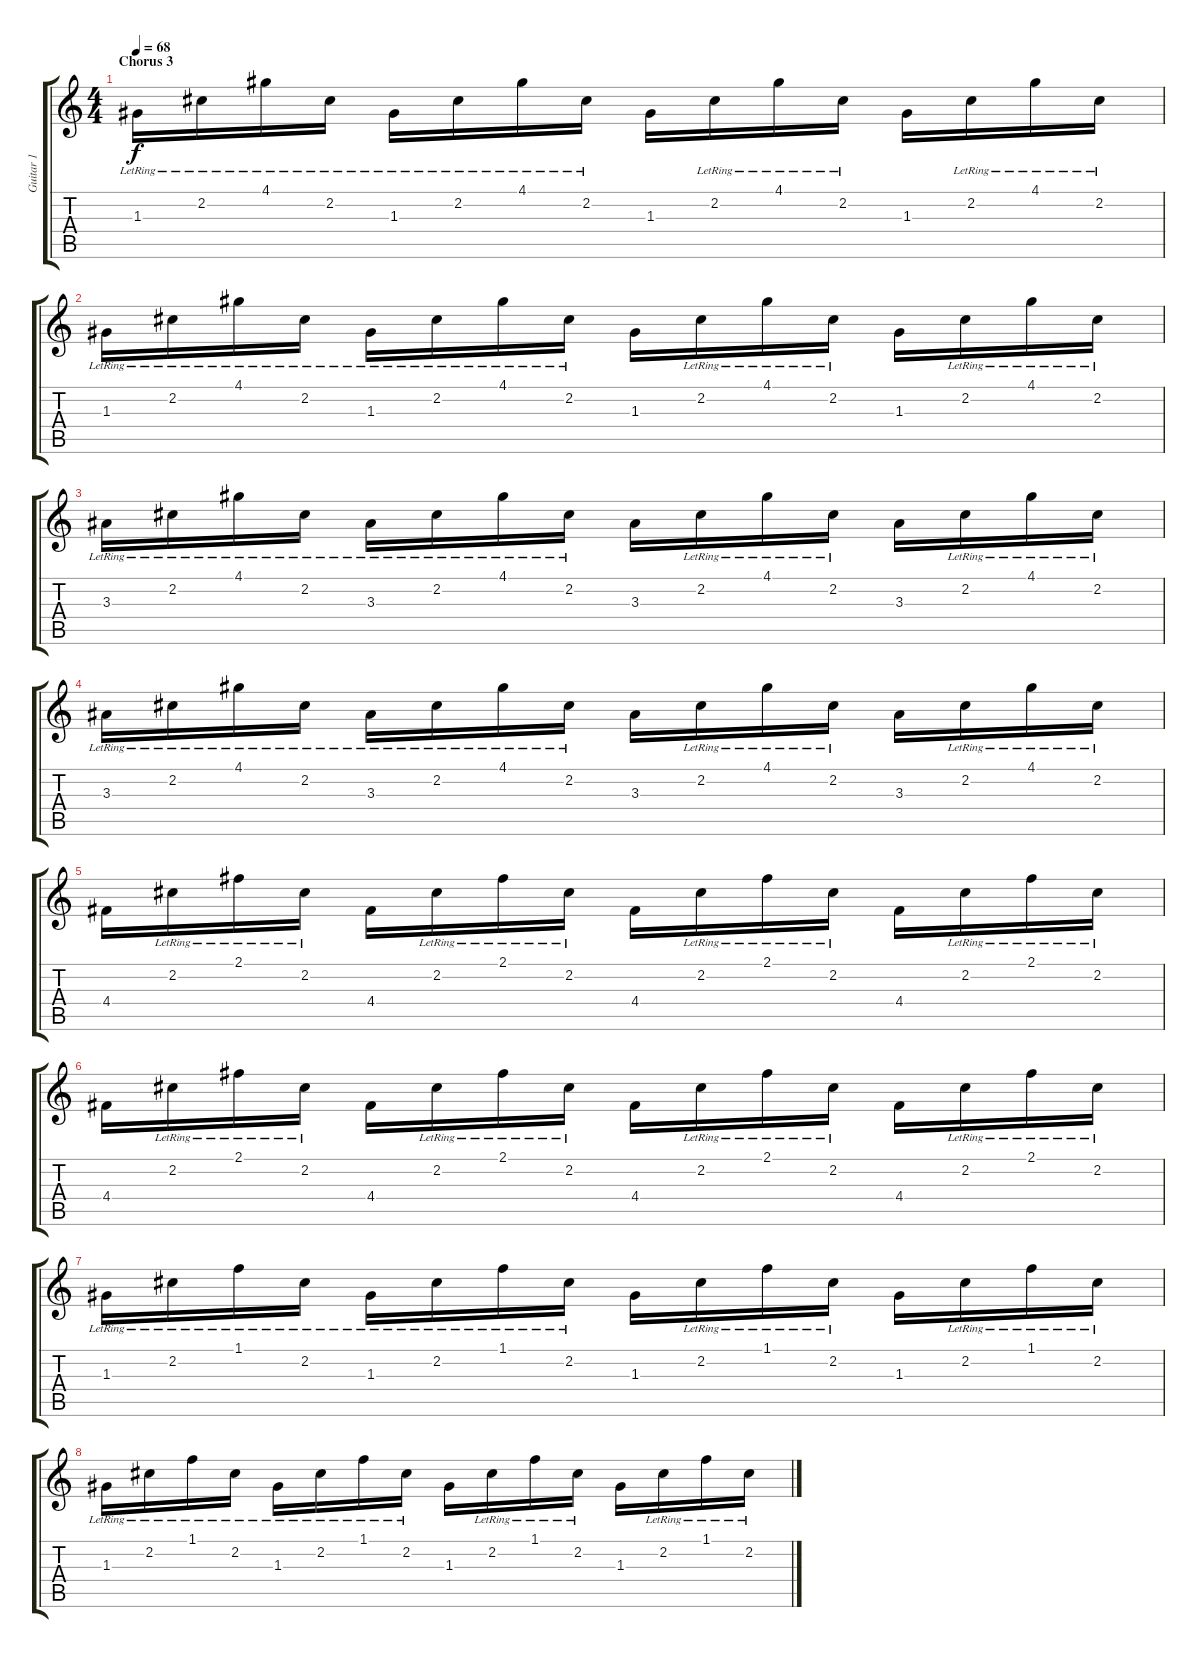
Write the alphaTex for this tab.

\track ("Guitar 1" "Guitar 1") {instrument electricguitarjazz}
\staff {score tabs}
\tuning (E4 B3 G3 D3 A2 E2) {hide}
\ts (4 4)
\section ("" "Chorus 3")
\tempo 68
\clef g2
\ks c
1.3{lr}.16{dy f volume 8 instrument electricguitarjazz} 2.2{lr}.16{instrument electricguitarjazz} 4.1{lr}.16 2.2{lr}.16 1.3{lr}.16 2.2{lr}.16 4.1{lr}.16 2.2{lr}.16 1.3.16 2.2{lr}.16 4.1{lr}.16 2.2{lr}.16 1.3.16 2.2{lr}.16 4.1{lr}.16 2.2{lr}.16 |
1.3{lr}.16 2.2{lr}.16 4.1{lr}.16 2.2{lr}.16 1.3{lr}.16 2.2{lr}.16 4.1{lr}.16 2.2{lr}.16 1.3.16 2.2{lr}.16 4.1{lr}.16 2.2{lr}.16 1.3.16 2.2{lr}.16 4.1{lr}.16 2.2{lr}.16 |
3.3{lr}.16 2.2{lr}.16 4.1{lr}.16 2.2{lr}.16 3.3{lr}.16 2.2{lr}.16 4.1{lr}.16 2.2{lr}.16 3.3.16 2.2{lr}.16 4.1{lr}.16 2.2{lr}.16 3.3.16 2.2{lr}.16 4.1{lr}.16 2.2{lr}.16 |
3.3{lr}.16 2.2{lr}.16 4.1{lr}.16 2.2{lr}.16 3.3{lr}.16 2.2{lr}.16 4.1{lr}.16 2.2{lr}.16 3.3.16 2.2{lr}.16 4.1{lr}.16 2.2{lr}.16 3.3.16 2.2{lr}.16 4.1{lr}.16 2.2{lr}.16 |
4.4.16 2.2{lr}.16 2.1{lr}.16 2.2{lr}.16 4.4.16 2.2{lr}.16 2.1{lr}.16 2.2{lr}.16 4.4.16 2.2{lr}.16 2.1{lr}.16 2.2{lr}.16 4.4.16 2.2{lr}.16 2.1{lr}.16 2.2{lr}.16 |
4.4.16 2.2{lr}.16 2.1{lr}.16 2.2{lr}.16 4.4.16 2.2{lr}.16 2.1{lr}.16 2.2{lr}.16 4.4.16 2.2{lr}.16 2.1{lr}.16 2.2{lr}.16 4.4.16 2.2{lr}.16 2.1{lr}.16 2.2{lr}.16 |
1.3{lr}.16 2.2{lr}.16 1.1{lr}.16 2.2{lr}.16 1.3{lr}.16 2.2{lr}.16 1.1{lr}.16 2.2{lr}.16 1.3.16 2.2{lr}.16 1.1{lr}.16 2.2{lr}.16 1.3.16 2.2{lr}.16 1.1{lr}.16 2.2{lr}.16 |
1.3{lr}.16 2.2{lr}.16 1.1{lr}.16 2.2{lr}.16 1.3{lr}.16 2.2{lr}.16 1.1{lr}.16 2.2{lr}.16 1.3.16 2.2{lr}.16 1.1{lr}.16 2.2{lr}.16 1.3.16 2.2{lr}.16 1.1{lr}.16 2.2{lr}.16
